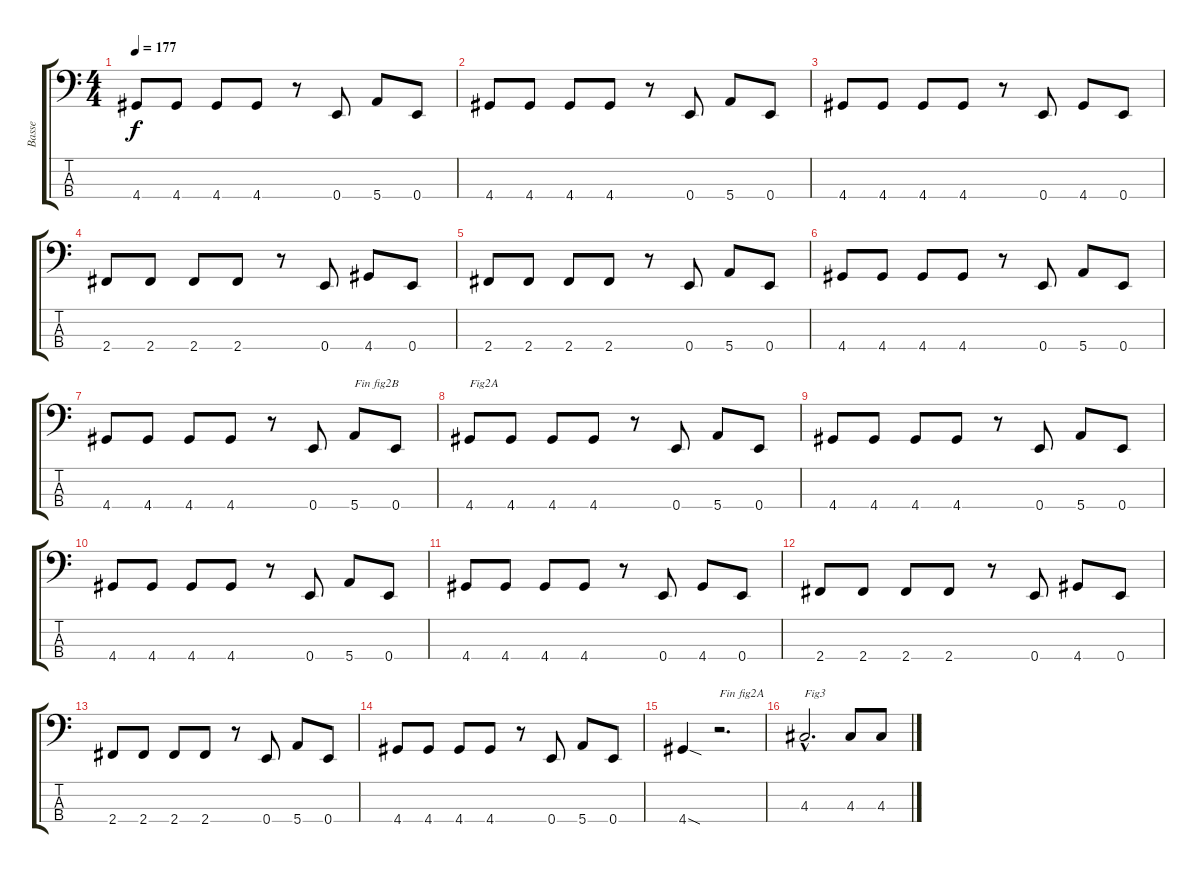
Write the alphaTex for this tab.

\track ("Basse" "Basse") {instrument electricbasspick}
\staff {score tabs}
\tuning (G2 D2 A1 E1) {hide}
\ts (4 4)
\tempo 177
\clef f4
\ks c
4.4.8{dy f} 4.4.8 4.4.8 4.4.8 r.8 0.4.8 5.4.8 0.4.8 |
4.4.8 4.4.8 4.4.8 4.4.8 r.8 0.4.8 5.4.8 0.4.8 |
4.4.8 4.4.8 4.4.8 4.4.8 r.8 0.4.8 4.4.8 0.4.8 |
2.4.8 2.4.8 2.4.8 2.4.8 r.8 0.4.8 4.4.8 0.4.8 |
2.4.8 2.4.8 2.4.8 2.4.8 r.8 0.4.8 5.4.8 0.4.8 |
4.4.8 4.4.8 4.4.8 4.4.8 r.8 0.4.8 5.4.8 0.4.8 |
4.4.8 4.4.8 4.4.8 4.4.8 r.8 0.4.8 5.4.8{txt "Fin fig2B"} 0.4.8 |
4.4.8{txt "Fig2A"} 4.4.8 4.4.8 4.4.8 r.8 0.4.8 5.4.8 0.4.8 |
4.4.8 4.4.8 4.4.8 4.4.8 r.8 0.4.8 5.4.8 0.4.8 |
4.4.8 4.4.8 4.4.8 4.4.8 r.8 0.4.8 5.4.8 0.4.8 |
4.4.8 4.4.8 4.4.8 4.4.8 r.8 0.4.8 4.4.8 0.4.8 |
2.4.8 2.4.8 2.4.8 2.4.8 r.8 0.4.8 4.4.8 0.4.8 |
2.4.8 2.4.8 2.4.8 2.4.8 r.8 0.4.8 5.4.8 0.4.8 |
4.4.8 4.4.8 4.4.8 4.4.8 r.8 0.4.8 5.4.8 0.4.8 |
4.4{sod}.4 r.2{d txt "Fin fig2A"} |
4.3{hac}.2{d txt "Fig3"} 4.3.8 4.3.8
